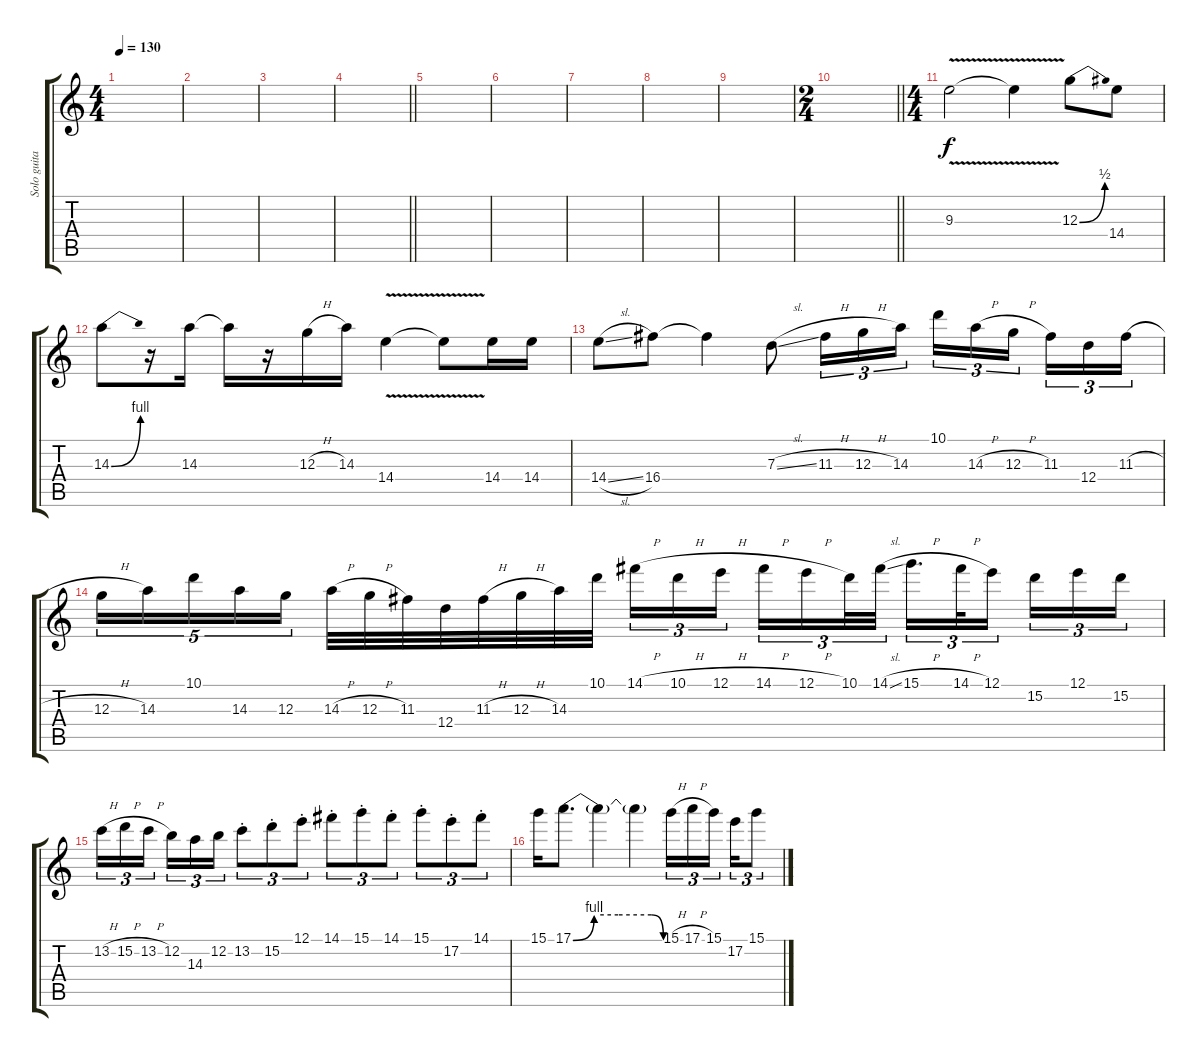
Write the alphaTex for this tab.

\track ("Solo guitar" "Solo guita") {instrument distortionguitar}
\staff {score tabs}
\tuning (E4 B3 G3 D3 A2 E2) {hide}
\ts (4 4)
\tempo 130
\clef g2
\ks c
|
|
|
\barLineRight lightlight
|
|
|
|
|
|
\ts (2 4)
\barLineRight lightlight
|
\ts (4 4)
9.3{v}.2 9.3{t}.4 12.3{be (bend 0 0 60 2)}.8 14.4.8 |
14.3{be (bend 0 0 60 4)}.8 r.16 14.3.16 14.3{t}.16 r.16 12.3{h}.16 14.3.16 14.4{v}.4 14.4{t}.8 14.4.16 14.4.16 |
14.4{sl}.8 16.4.8 16.4{t}.4 7.3{sl}.8 11.3{h}.16{tu (3 2)} 12.3{h}.16{tu (3 2)} 14.3.16{tu (3 2)} 10.1.16{tu (3 2)} 14.3{h}.16{tu (3 2)} 12.3{h}.16{tu (3 2)} 11.3.16{tu (3 2)} 12.4.16{tu (3 2)} 11.3{h}.16{tu (3 2)} |
12.3{h}.16{tu (5 4)} 14.3.16{tu (5 4)} 10.1.16{tu (5 4)} 14.3.16{tu (5 4)} 12.3.16{tu (5 4)} 14.3{h}.32 12.3{h}.32 11.3.32 12.4.32 11.3{h}.32 12.3{h}.32 14.3.32 10.1.32 14.1{h}.16{tu (3 2)} 10.1{h}.16{tu (3 2)} 12.1{h}.16{tu (3 2)} 14.1{h}.16{tu (3 2)} 12.1{h}.16{tu (3 2)} 10.1.32{tu (3 2)} 14.1{sl}.32{tu (3 2)} 15.1{h}.16{d tu (3 2)} 14.1{h}.32{tu (3 2)} 12.1.16{tu (3 2)} 15.2.16{tu (3 2)} 12.1.16{tu (3 2)} 15.2.16{tu (3 2)} |
13.2{h}.16{tu (3 2)} 15.2{h}.16{tu (3 2)} 13.2{h}.16{tu (3 2)} 12.2.16{tu (3 2)} 14.3.16{tu (3 2)} 12.2.16{tu (3 2)} 13.2{st}.8{tu (3 2)} 15.2{st}.8{tu (3 2)} 12.1{st}.8{tu (3 2)} 14.1{st}.8{tu (3 2)} 15.1{st}.8{tu (3 2)} 14.1{st}.8{tu (3 2)} 15.1{st}.8{tu (3 2)} 17.2{st}.8{tu (3 2)} 14.1{st}.8{tu (3 2)} |
15.1.16 17.1{be (custom 0 0 14 4 30 4 52 4 60 0)}.8{d} 17.1{t}.4 17.1{t}.4 15.1{h}.16{tu (3 2)} 17.1{h}.16{tu (3 2)} 15.1.16{tu (3 2)} 17.2.16{tu (3 2)} 15.1.8{tu (3 2)}
